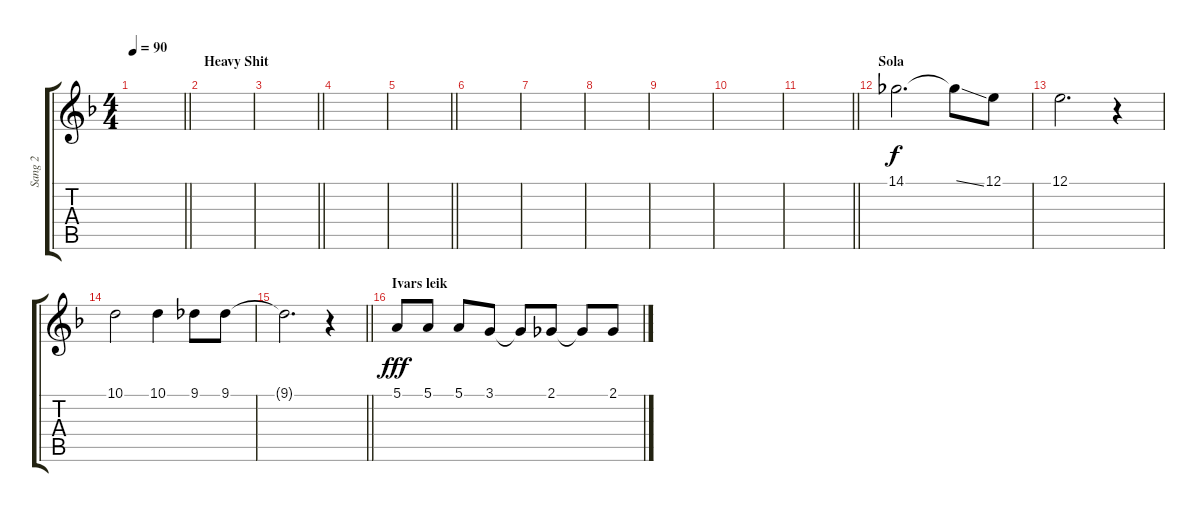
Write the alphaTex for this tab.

\track ("Sang 2" "Sang 2") {instrument trumpet}
\staff {score tabs}
\tuning (E4 B3 G3 D3 A2 E2) {hide}
\ts (4 4)
\tempo 90
\clef g2
\barLineRight lightlight
\ks dminor
|
\section ("" "Heavy Shit")
|
\barLineRight lightlight
|
|
\barLineRight lightlight
|
|
|
|
|
|
\barLineRight lightlight
|
\section ("" "Sola")
14.1.2{d dy f} 14.1{ss t}.8 12.1.8 |
12.1.2{d} r.4 |
10.1.2 10.1.4 9.1.8 9.1.8 |
\barLineRight lightlight
9.1{t}.2{d} r.4 |
\section ("" "Ivars leik")
5.1.8{dy fff} 5.1.8 5.1.8 3.1.8 3.1{t}.8 2.1.8 2.1{t}.8 2.1.8
